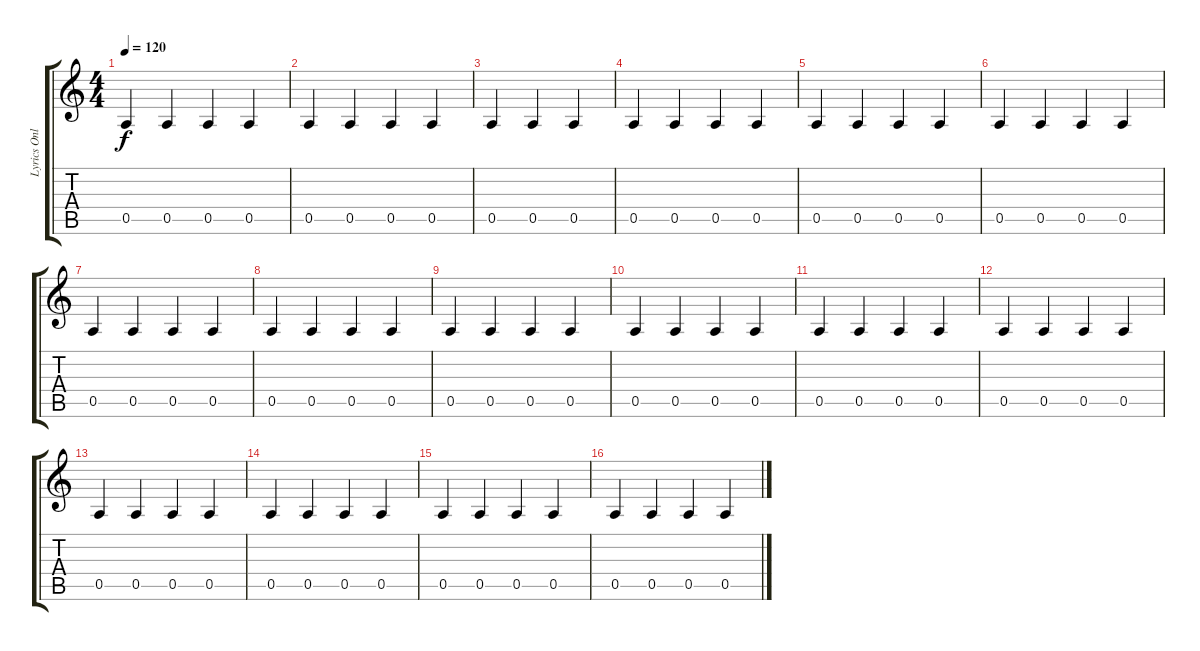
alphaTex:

\track ("Lyrics Only" "Lyrics Onl") {mute instrument acousticguitarsteel}
\staff {score tabs}
\tuning (E4 B3 G3 D3 A2 E2) {hide}
\ts (4 4)
\tempo 120
\clef g2
\ks c
0.5.4{dy f} 0.5.4 0.5.4 0.5.4 |
0.5.4 0.5.4 0.5.4 0.5.4 |
0.5.4 0.5.4 0.5.4 |
0.5.4 0.5.4 0.5.4 0.5.4 |
0.5.4 0.5.4 0.5.4 0.5.4 |
0.5.4 0.5.4 0.5.4 0.5.4 |
0.5.4 0.5.4 0.5.4 0.5.4 |
0.5.4 0.5.4 0.5.4 0.5.4 |
0.5.4 0.5.4 0.5.4 0.5.4 |
0.5.4 0.5.4 0.5.4 0.5.4 |
0.5.4 0.5.4 0.5.4 0.5.4 |
0.5.4 0.5.4 0.5.4 0.5.4 |
0.5.4 0.5.4 0.5.4 0.5.4 |
0.5.4 0.5.4 0.5.4 0.5.4 |
0.5.4 0.5.4 0.5.4 0.5.4 |
0.5.4 0.5.4 0.5.4 0.5.4
